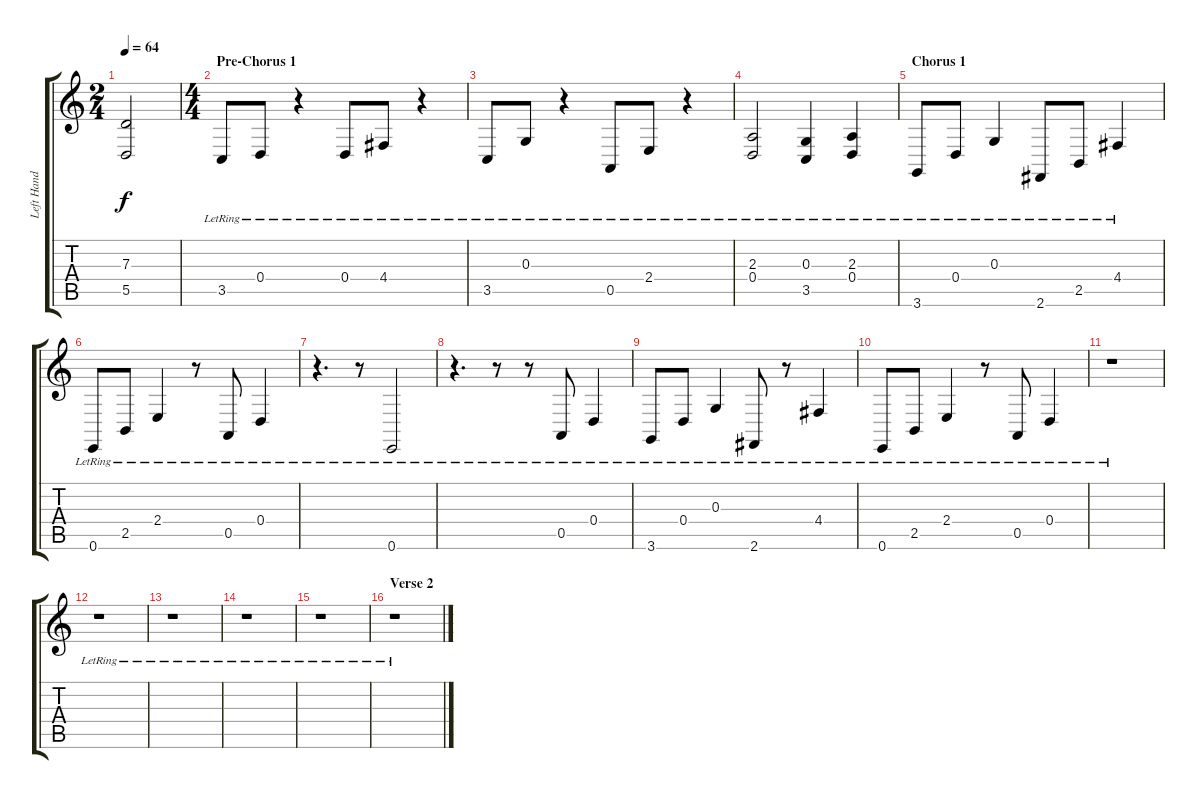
\track ("Left Hand - Mic Michaeli" "Left Hand ") {instrument electricgrandpiano}
\staff {score tabs}
\tuning (E4 B3 G3 D3 A2 E2) {hide}
\ts (2 4)
\tempo 64
\clef g2
\ks c
(7.3{t} 5.5{t}).2{dy f} |
\ts (4 4)
\section ("" "Pre-Chorus 1")
3.5{lr}.8 0.4{lr}.8 r.4 0.4{lr}.8 4.4{lr}.8 r.4 |
3.5{lr}.8 0.3{lr}.8 r.4 0.5{lr}.8 2.4{lr}.8 r.4 |
(2.3{lr} 0.4{lr}).2 (0.3{lr} 3.5{lr}).4 (2.3{lr} 0.4{lr}).4 |
\section ("" "Chorus 1")
3.6{lr}.8 0.4{lr}.8 0.3{lr}.4 2.6{lr}.8 2.5{lr}.8 4.4{lr}.4 |
0.6{lr}.8 2.5{lr}.8 2.4{lr}.4 r.8 0.5{lr}.8 0.4{lr}.4 |
r.4{d} r.8 0.6{lr}.2 |
r.4{d} r.8 r.8 0.5{lr}.8 0.4{lr}.4 |
3.6{lr}.8 0.4{lr}.8 0.3{lr}.4 2.6{lr}.8 r.8 4.4{lr}.4 |
0.6{lr}.8 2.5{lr}.8 2.4{lr}.4 r.8 0.5{lr}.8 0.4{lr}.4 |
r.1 |
r.1 |
r.1 |
r.1 |
r.1 |
\section ("" "Verse 2")
r.1
